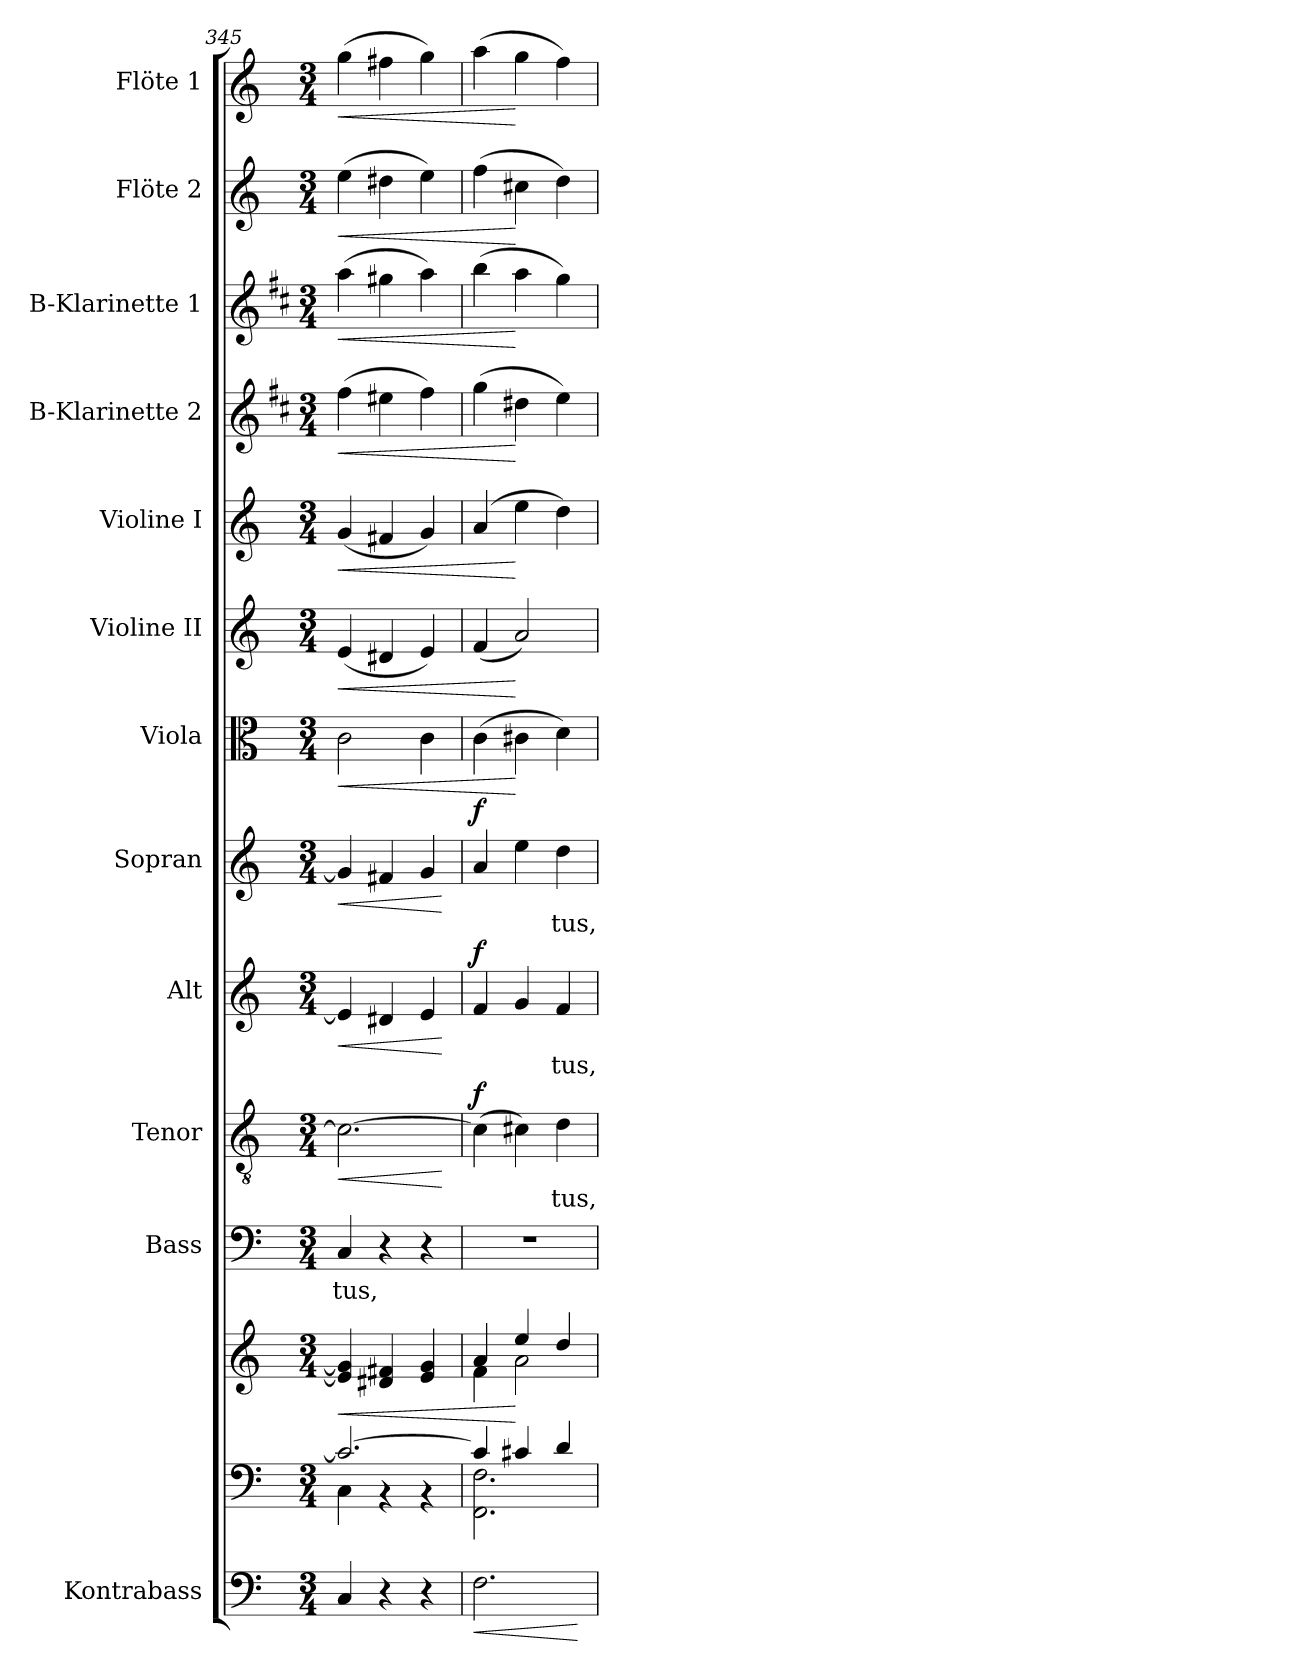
**kern	**dynam	**kern	**kern	**dynam	**kern	**text	**kern	**text	**dynam	**kern	**text	**dynam	**kern	**text	**dynam	**kern	**dynam	**kern	**dynam	**kern	**dynam	**kern	**dynam	**kern	**dynam	**kern	**dynam	**kern	**dynam
*part13	*part13	*part12	*part12	*part12	*part11	*part11	*part10	*part10	*part10	*part9	*part9	*part9	*part8	*part8	*part8	*part7	*part7	*part6	*part6	*part5	*part5	*part4	*part4	*part3	*part3	*part2	*part2	*part1	*part1
*staff14	*staff14	*staff13	*staff12	*staff12/13	*staff11	*staff11	*staff10	*staff10	*staff10	*staff9	*staff9	*staff9	*staff8	*staff8	*staff8	*staff7	*staff7	*staff6	*staff6	*staff5	*staff5	*staff4	*staff4	*staff3	*staff3	*staff2	*staff2	*staff1	*staff1
*I"Kontrabass	*	*	*	*	*I"Bass	*	*I"Tenor	*	*	*I"Alt	*	*	*I"Sopran	*	*	*I"Viola	*	*I"Violine II	*	*I"Violine I	*	*I"B-Klarinette 2	*	*I"B-Klarinette 1	*	*I"Flöte 2	*	*I"Flöte 1	*
*I'Kb.	*	*	*	*	*I'B.	*	*I'T.	*	*	*I'A.	*	*	*I'S.	*	*	*I'Vla.	*	*I'Vl. II	*	*I'Vl. I	*	*I'B Kl. 2	*	*I'B Kl. 1	*	*I'Fl. 2	*	*I'Fl. 1	*
*clefF4	*	*clefF4	*clefG2	*	*clefF4	*	*clefGv2	*	*	*clefG2	*	*	*clefG2	*	*	*clefC3	*	*clefG2	*	*clefG2	*	*clefG2	*	*clefG2	*	*clefG2	*	*clefG2	*
*ITrd7c12	*	*	*	*	*	*	*	*	*	*	*	*	*	*	*	*	*	*	*	*	*	*ITrd1c2	*	*ITrd1c2	*	*	*	*	*
*k[]	*	*k[]	*k[]	*	*k[]	*	*k[]	*	*	*k[]	*	*	*k[]	*	*	*k[]	*	*k[]	*	*k[]	*	*k[]	*	*k[]	*	*k[]	*	*k[]	*
*C:	*	*C:	*C:	*	*C:	*	*C:	*	*	*C:	*	*	*C:	*	*	*C:	*	*C:	*	*C:	*	*C:	*	*C:	*	*C:	*	*C:	*
*M3/4	*	*M3/4	*M3/4	*	*M3/4	*	*M3/4	*	*	*M3/4	*	*	*M3/4	*	*	*M3/4	*	*M3/4	*	*M3/4	*	*M3/4	*	*M3/4	*	*M3/4	*	*M3/4	*
=345	=345	=345	=345	=345	=345	=345	=345	=345	=345	=345	=345	=345	=345	=345	=345	=345	=345	=345	=345	=345	=345	=345	=345	=345	=345	=345	=345	=345	=345
*	*	*^	*	*	*	*	*	*	*	*	*	*	*	*	*	*	*	*	*	*	*	*	*	*	*	*	*	*	*
!	!	!	!	!	!LO:HP:b	!	!LO:LY:b	!	!	!LO:HP:b	!	!	!LO:HP:b	!	!	!LO:HP:b	!	!LO:HP:b	!	!LO:HP:b	!	!LO:HP:b	!	!LO:HP:b	!	!LO:HP:b	!	!LO:HP:b	!	!LO:HP:b
4CC/	.	2.c/_	4C\	4e/] 4g/]	<	4C/	-tus,	2.c\_	.	<	4e/]	.	<	4g/]	.	<	2c\	<	(<4e/	<	(<4g/	<	(>4ee\	<	(>4gg\	<	(>4ee\	<	(>4gg\	<
4r	.	.	4r	4d#X/ 4f#X/	.	4r	.	.	.	.	4d#X/	.	.	4f#X/	.	.	.	.	4d#X/	.	4f#X/	.	4dd#X\	.	4ff#X\	.	4dd#X\	.	4ff#X\	.
4r	.	.	4r	4e/ 4g/	.	4r	.	.	.	.	4e/	.	.	4g/	.	.	4c\	.	4e/)	.	4g/)	.	4ee\)	.	4gg\)	.	4ee\)	.	4gg\)	.
*	*	*v	*v	*	*	*	*	*	*	*	*	*	*	*	*	*	*	*	*	*	*	*	*	*	*	*	*	*	*	*
.	.	.	.	.	.	.	.	.	[	.	.	[	.	.	[	.	.	.	.	.	.	.	.	.	.	.	.	.	.
=346	=346	=346	=346	=346	=346	=346	=346	=346	=346	=346	=346	=346	=346	=346	=346	=346	=346	=346	=346	=346	=346	=346	=346	=346	=346	=346	=346	=346	=346
!	!LO:HP:b	!	!	!	!	!	!	!	!LO:DY:a	!	!	!LO:DY:a	!	!	!LO:DY:a	!	!	!	!	!	!	!	!	!	!	!	!	!	!
*	*	*^	*^	*	*	*	*	*	*	*	*	*	*	*	*	*	*	*	*	*	*	*	*	*	*	*	*	*	*
2.FF\	<	4c/]	2.FF\ 2.F\	4a/	4f\	.	2.r	.	(>4c\]	.	f	4f/	.	f	4a/	.	f	(>4c\	.	(<4f/	.	(4a/	.	(>4ff\	.	(>4aa\	.	(>4ff\	.	(>4aa\	.
.	.	4c#X/	.	4ee/	2a\	[	.	.	4c#X\)	.	.	4g/	.	.	4ee\	.	.	4c#X\	[	2a/)	[	4ee\	[	4cc#X\	[	4gg\	[	4cc#X\	[	4gg\	[
!	!	!	!	!	!	!	!	!	!	!LO:LY:b	!	!	!LO:LY:b	!	!	!LO:LY:b	!	!	!	!	!	!	!	!	!	!	!	!	!	!	!
.	.	4d/	.	4dd/	.	.	.	.	4d\	-tus,	.	4f/	-tus,	.	4dd\	-tus,	.	4d\)	.	.	.	4dd\)	.	4dd\)	.	4ff\)	.	4dd\)	.	4ff\)	.
*	*	*v	*v	*	*	*	*	*	*	*	*	*	*	*	*	*	*	*	*	*	*	*	*	*	*	*	*	*	*	*	*
*	*	*	*v	*v	*	*	*	*	*	*	*	*	*	*	*	*	*	*	*	*	*	*	*	*	*	*	*	*	*	*
.	[	.	.	.	.	.	.	.	.	.	.	.	.	.	.	.	.	.	.	.	.	.	.	.	.	.	.	.	.
=	=	=	=	=	=	=	=	=	=	=	=	=	=	=	=	=	=	=	=	=	=	=	=	=	=	=	=	=	=
*-	*-	*-	*-	*-	*-	*-	*-	*-	*-	*-	*-	*-	*-	*-	*-	*-	*-	*-	*-	*-	*-	*-	*-	*-	*-	*-	*-	*-	*-
